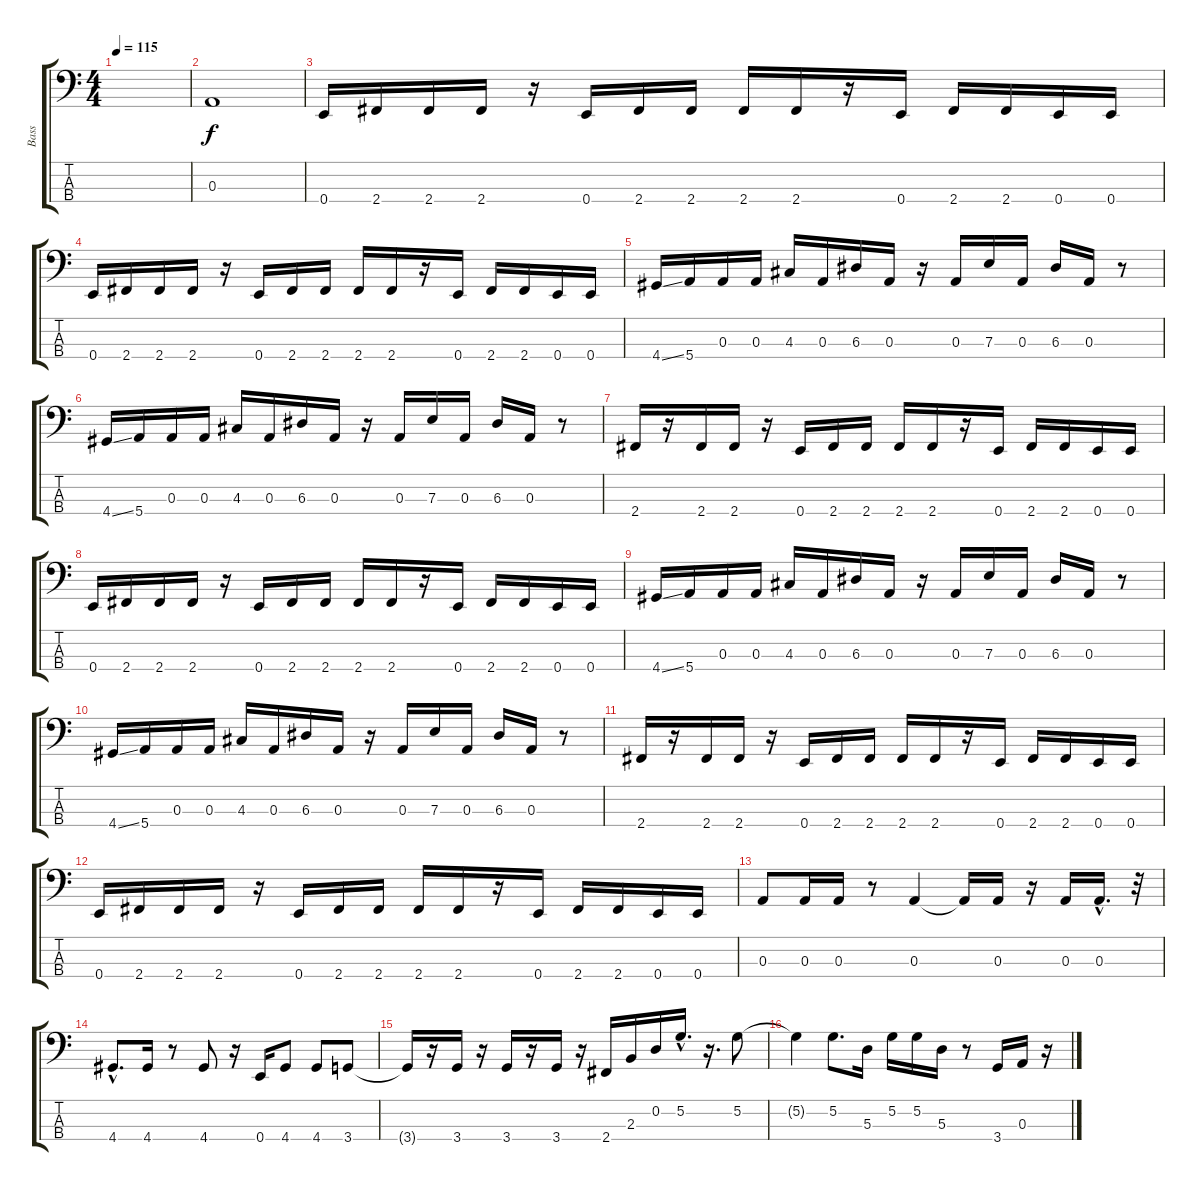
\track ("Bass" "Bass") {instrument electricbassfinger}
\staff {score tabs}
\tuning (G2 D2 A1 E1) {hide}
\ts (4 4)
\tempo 115
\clef f4
\ks c
|
0.3.1 |
0.4.16 2.4.16 2.4.16 2.4.16 r.16 0.4.16 2.4.16 2.4.16 2.4.16 2.4.16 r.16 0.4.16 2.4.16 2.4.16 0.4.16 0.4.16 |
0.4.16 2.4.16 2.4.16 2.4.16 r.16 0.4.16 2.4.16 2.4.16 2.4.16 2.4.16 r.16 0.4.16 2.4.16 2.4.16 0.4.16 0.4.16 |
4.4{ss}.16 5.4.16 0.3.16 0.3.16 4.3.16 0.3.16 6.3.16 0.3.16 r.16 0.3.16 7.3.16 0.3.16 6.3.16 0.3.16 r.8 |
4.4{ss}.16 5.4.16 0.3.16 0.3.16 4.3.16 0.3.16 6.3.16 0.3.16 r.16 0.3.16 7.3.16 0.3.16 6.3.16 0.3.16 r.8 |
2.4.16 r.16 2.4.16 2.4.16 r.16 0.4.16 2.4.16 2.4.16 2.4.16 2.4.16 r.16 0.4.16 2.4.16 2.4.16 0.4.16 0.4.16 |
0.4.16 2.4.16 2.4.16 2.4.16 r.16 0.4.16 2.4.16 2.4.16 2.4.16 2.4.16 r.16 0.4.16 2.4.16 2.4.16 0.4.16 0.4.16 |
4.4{ss}.16 5.4.16 0.3.16 0.3.16 4.3.16 0.3.16 6.3.16 0.3.16 r.16 0.3.16 7.3.16 0.3.16 6.3.16 0.3.16 r.8 |
4.4{ss}.16 5.4.16 0.3.16 0.3.16 4.3.16 0.3.16 6.3.16 0.3.16 r.16 0.3.16 7.3.16 0.3.16 6.3.16 0.3.16 r.8 |
2.4.16 r.16 2.4.16 2.4.16 r.16 0.4.16 2.4.16 2.4.16 2.4.16 2.4.16 r.16 0.4.16 2.4.16 2.4.16 0.4.16 0.4.16 |
0.4.16 2.4.16 2.4.16 2.4.16 r.16 0.4.16 2.4.16 2.4.16 2.4.16 2.4.16 r.16 0.4.16 2.4.16 2.4.16 0.4.16 0.4.16 |
0.3.8 0.3.16 0.3.16 r.8 0.3.4 0.3{t}.16 0.3.16 r.16 0.3.16 0.3{hac}.16{d} r.32 |
4.4{hac}.8{d} 4.4.16 r.8 4.4.8 r.16 0.4.16 4.4.8 4.4.8 3.4.8 |
3.4{t}.16 r.16 3.4.16 r.16 3.4.16 r.16 3.4.16 r.16 2.4.16 2.3.16 0.2.16 5.2{hac}.16{d} r.16{d} 5.2.8 |
5.2{t}.4 5.2.8{d} 5.3.16 5.2.16 5.2.16 5.3.16 r.8 3.4.16 0.3.16 r.16
